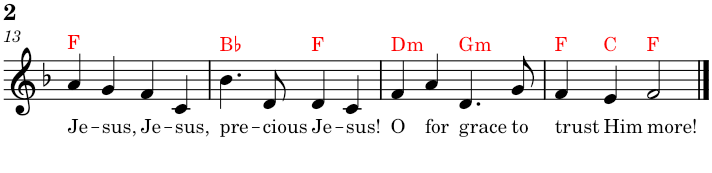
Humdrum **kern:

**kern	**text	**harte
*part1	*part1	*part1
*staff1	*staff1	*
*I"Piano	*	*
*I'Pno.	*	*
!!LO:PB:g=z
*clefG2	*	*
*k[b-]	*	*
*M4/4	*	*
=13	=13	=13
!	!LO:LY:b	!
4a/	Je-	F:maj
!	!LO:LY:b	!
4g/	-sus,	.
!	!LO:LY:b	!
4f/	Je-	.
!	!LO:LY:b	!
4c/	-sus,	.
=14	=14	=14
!	!LO:LY:b	!
4.b-\	pre-	Bb:maj
!	!LO:LY:b	!
8d/	-cious	.
!	!LO:LY:b	!
4d/	Je-	F:maj
!	!LO:LY:b	!
4c/	-sus!	.
=15	=15	=15
!	!LO:LY:b	!LO:H:kt=m
4f/	O	D:min
!	!LO:LY:b	!
4a/	for	.
!	!LO:LY:b	!LO:H:kt=m
4.d/	grace	G:min
!	!LO:LY:b	!
8g/	to	.
=16	=16	=16
!	!LO:LY:b	!
4f/	trust	F:maj
!	!LO:LY:b	!
4e/	Him	C:maj
!	!LO:LY:b	!
2f/	more!	F:maj
==	==	==
*-	*-	*-
